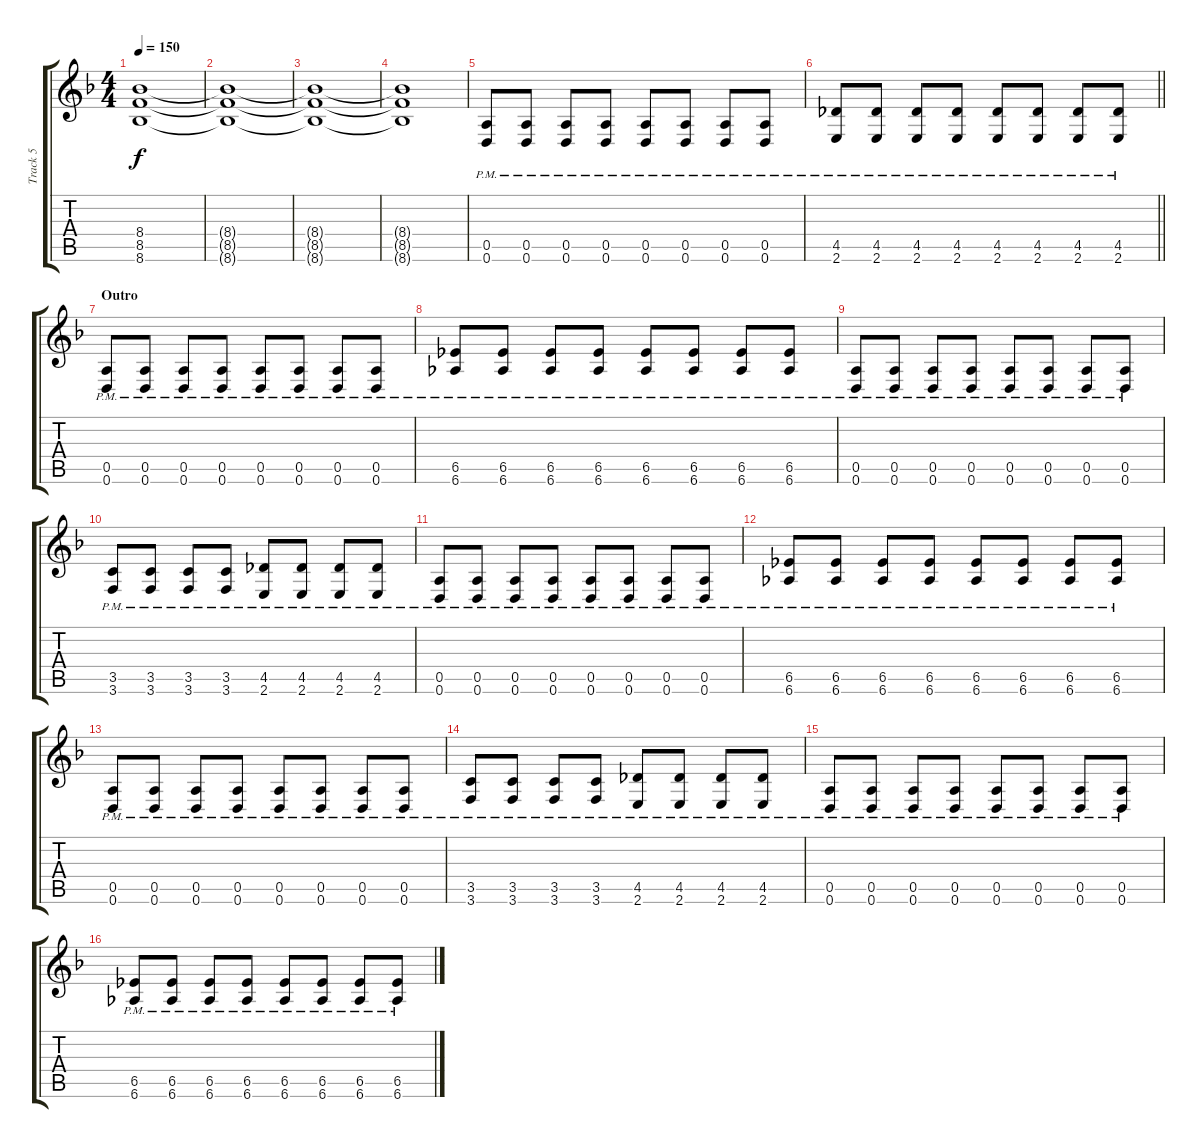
\track ("Track 5" "Track 5") {instrument distortionguitar}
\staff {score tabs}
\tuning (E4 B3 G3 D3 A2 D2) {hide}
\ts (4 4)
\tempo 150
\clef g2
\ks f
(8.4 8.5 8.6).1{dy f} |
(8.4{t} 8.5{t} 8.6{t}).1 |
(8.4{t} 8.5{t} 8.6{t}).1 |
(8.4{t} 8.5{t} 8.6{t}).1 |
(0.5{pm} 0.6{pm}).8 (0.5{pm} 0.6{pm}).8 (0.5{pm} 0.6{pm}).8 (0.5{pm} 0.6{pm}).8 (0.5{pm} 0.6{pm}).8 (0.5{pm} 0.6{pm}).8 (0.5{pm} 0.6{pm}).8 (0.5{pm} 0.6{pm}).8 |
\barLineRight lightlight
(4.5{pm} 2.6{pm}).8 (4.5{pm} 2.6{pm}).8 (4.5{pm} 2.6{pm}).8 (4.5{pm} 2.6{pm}).8 (4.5{pm} 2.6{pm}).8 (4.5{pm} 2.6{pm}).8 (4.5{pm} 2.6{pm}).8 (4.5{pm} 2.6{pm}).8 |
\section ("" "Outro")
(0.5{pm} 0.6{pm}).8 (0.5{pm} 0.6{pm}).8 (0.5{pm} 0.6{pm}).8 (0.5{pm} 0.6{pm}).8 (0.5{pm} 0.6{pm}).8 (0.5{pm} 0.6{pm}).8 (0.5{pm} 0.6{pm}).8 (0.5{pm} 0.6{pm}).8 |
(6.5{pm} 6.6{pm}).8 (6.5{pm} 6.6{pm}).8 (6.5{pm} 6.6{pm}).8 (6.5{pm} 6.6{pm}).8 (6.5{pm} 6.6{pm}).8 (6.5{pm} 6.6{pm}).8 (6.5{pm} 6.6{pm}).8 (6.5{pm} 6.6{pm}).8 |
(0.5{pm} 0.6{pm}).8 (0.5{pm} 0.6{pm}).8 (0.5{pm} 0.6{pm}).8 (0.5{pm} 0.6{pm}).8 (0.5{pm} 0.6{pm}).8 (0.5{pm} 0.6{pm}).8 (0.5{pm} 0.6{pm}).8 (0.5{pm} 0.6{pm}).8 |
(3.5{pm} 3.6{pm}).8 (3.5{pm} 3.6{pm}).8 (3.5{pm} 3.6{pm}).8 (3.5{pm} 3.6{pm}).8 (4.5{pm} 2.6{pm}).8 (4.5{pm} 2.6{pm}).8 (4.5{pm} 2.6{pm}).8 (4.5{pm} 2.6{pm}).8 |
(0.5{pm} 0.6{pm}).8 (0.5{pm} 0.6{pm}).8 (0.5{pm} 0.6{pm}).8 (0.5{pm} 0.6{pm}).8 (0.5{pm} 0.6{pm}).8 (0.5{pm} 0.6{pm}).8 (0.5{pm} 0.6{pm}).8 (0.5{pm} 0.6{pm}).8 |
(6.5{pm} 6.6{pm}).8 (6.5{pm} 6.6{pm}).8 (6.5{pm} 6.6{pm}).8 (6.5{pm} 6.6{pm}).8 (6.5{pm} 6.6{pm}).8 (6.5{pm} 6.6{pm}).8 (6.5{pm} 6.6{pm}).8 (6.5{pm} 6.6{pm}).8 |
(0.5{pm} 0.6{pm}).8 (0.5{pm} 0.6{pm}).8 (0.5{pm} 0.6{pm}).8 (0.5{pm} 0.6{pm}).8 (0.5{pm} 0.6{pm}).8 (0.5{pm} 0.6{pm}).8 (0.5{pm} 0.6{pm}).8 (0.5{pm} 0.6{pm}).8 |
(3.5{pm} 3.6{pm}).8 (3.5{pm} 3.6{pm}).8 (3.5{pm} 3.6{pm}).8 (3.5{pm} 3.6{pm}).8 (4.5{pm} 2.6{pm}).8 (4.5{pm} 2.6{pm}).8 (4.5{pm} 2.6{pm}).8 (4.5{pm} 2.6{pm}).8 |
(0.5{pm} 0.6{pm}).8 (0.5{pm} 0.6{pm}).8 (0.5{pm} 0.6{pm}).8 (0.5{pm} 0.6{pm}).8 (0.5{pm} 0.6{pm}).8 (0.5{pm} 0.6{pm}).8 (0.5{pm} 0.6{pm}).8 (0.5{pm} 0.6{pm}).8 |
(6.5{pm} 6.6{pm}).8 (6.5{pm} 6.6{pm}).8 (6.5{pm} 6.6{pm}).8 (6.5{pm} 6.6{pm}).8 (6.5{pm} 6.6{pm}).8 (6.5{pm} 6.6{pm}).8 (6.5{pm} 6.6{pm}).8 (6.5{pm} 6.6{pm}).8
